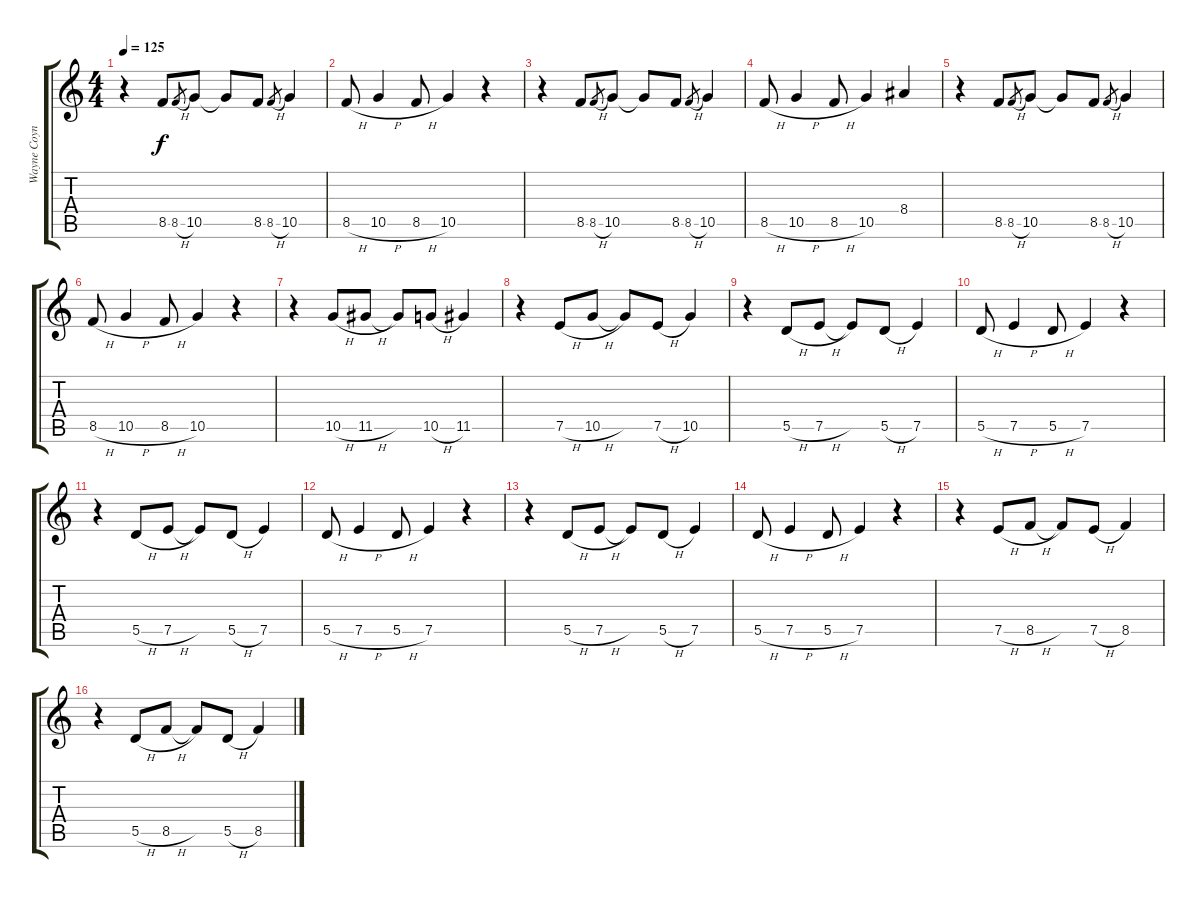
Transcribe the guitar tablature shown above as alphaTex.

\track ("Wayne Coyne/Steven Drozd (Muted/Misc)" "Wayne Coyn") {instrument electricguitarmuted}
\staff {score tabs}
\tuning (E4 B3 G3 D3 A2 E2) {hide}
\ts (4 4)
\tempo 125
\clef g2
\ks c
r.4{dy f} 8.5.8{volume 16 balance 14 instrument electricguitarmuted} 8.5{h}.8{gr} 10.5.8 10.5{t}.8 8.5.8 8.5{h}.8{gr} 10.5.4 |
8.5{h}.8 10.5{h}.4 8.5{h}.8 10.5.4 r.4 |
r.4 8.5.8 8.5{h}.8{gr} 10.5.8 10.5{t}.8 8.5.8 8.5{h}.8{gr} 10.5.4 |
8.5{h}.8 10.5{h}.4 8.5{h}.8 10.5.4 8.4.4 |
r.4 8.5.8 8.5{h}.8{gr} 10.5.8 10.5{t}.8 8.5.8 8.5{h}.8{gr} 10.5.4 |
8.5{h}.8 10.5{h}.4 8.5{h}.8 10.5.4 r.4 |
r.4 10.5{h}.8 11.5{h}.8 11.5{t}.8 10.5{h}.8 11.5.4 |
r.4 7.5{h}.8 10.5{h}.8 10.5{t}.8 7.5{h}.8 10.5.4 |
r.4 5.5{h}.8 7.5{h}.8 7.5{t}.8 5.5{h}.8 7.5.4 |
5.5{h}.8 7.5{h}.4 5.5{h}.8 7.5.4 r.4 |
r.4 5.5{h}.8 7.5{h}.8 7.5{t}.8 5.5{h}.8 7.5.4 |
5.5{h}.8 7.5{h}.4 5.5{h}.8 7.5.4 r.4 |
r.4 5.5{h}.8 7.5{h}.8 7.5{t}.8 5.5{h}.8 7.5.4 |
5.5{h}.8 7.5{h}.4 5.5{h}.8 7.5.4 r.4 |
r.4 7.5{h}.8 8.5{h}.8 8.5{t}.8 7.5{h}.8 8.5.4 |
r.4 5.5{h}.8 8.5{h}.8 8.5{t}.8 5.5{h}.8 8.5.4
